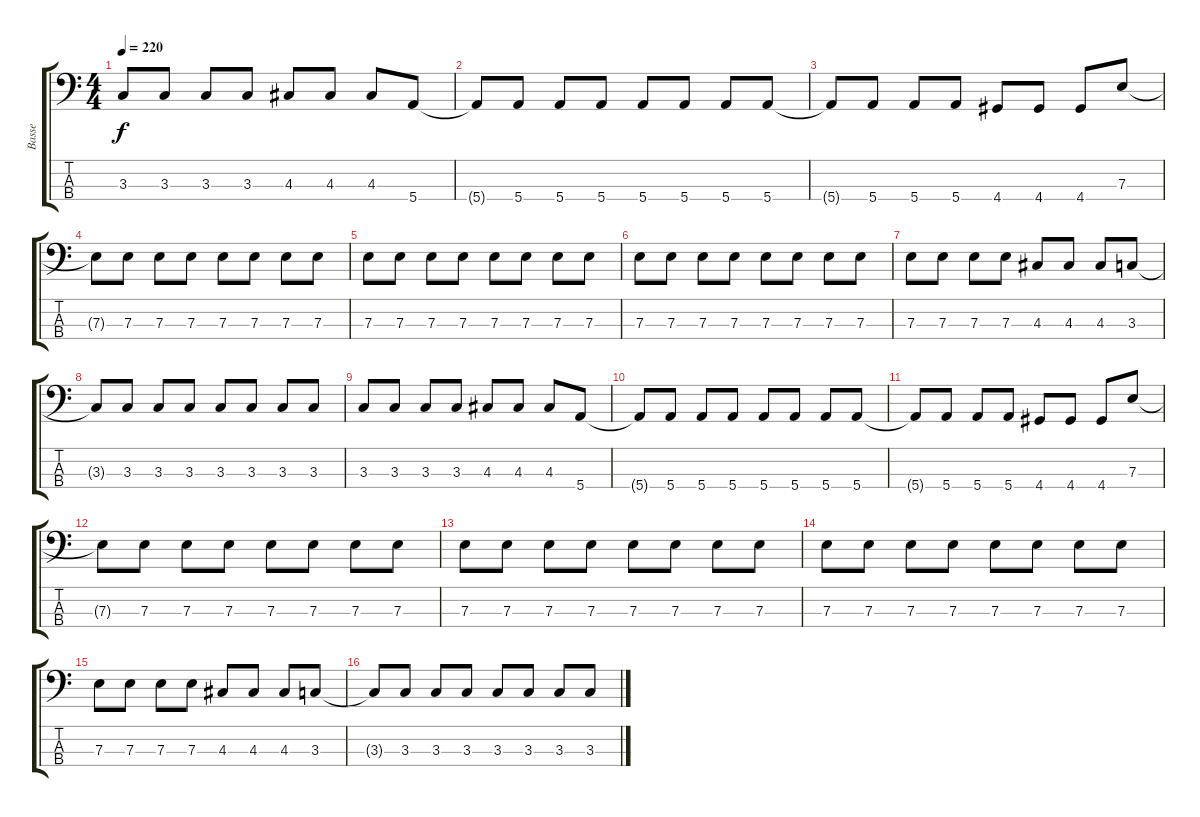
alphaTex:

\track ("Basse" "Basse") {instrument electricbasspick}
\staff {score tabs}
\tuning (G2 D2 A1 E1) {hide}
\ts (4 4)
\tempo 220
\clef f4
\ks c
3.3.8{dy f} 3.3.8 3.3.8 3.3.8 4.3.8 4.3.8 4.3.8 5.4.8 |
5.4{t}.8 5.4.8 5.4.8 5.4.8 5.4.8 5.4.8 5.4.8 5.4.8 |
5.4{t}.8 5.4.8 5.4.8 5.4.8 4.4.8 4.4.8 4.4.8 7.3.8 |
7.3{t}.8 7.3.8 7.3.8 7.3.8 7.3.8 7.3.8 7.3.8 7.3.8 |
7.3.8 7.3.8 7.3.8 7.3.8 7.3.8 7.3.8 7.3.8 7.3.8 |
7.3.8 7.3.8 7.3.8 7.3.8 7.3.8 7.3.8 7.3.8 7.3.8 |
7.3.8 7.3.8 7.3.8 7.3.8 4.3.8 4.3.8 4.3.8 3.3.8 |
3.3{t}.8 3.3.8 3.3.8 3.3.8 3.3.8 3.3.8 3.3.8 3.3.8 |
3.3.8 3.3.8 3.3.8 3.3.8 4.3.8 4.3.8 4.3.8 5.4.8 |
5.4{t}.8 5.4.8 5.4.8 5.4.8 5.4.8 5.4.8 5.4.8 5.4.8 |
5.4{t}.8 5.4.8 5.4.8 5.4.8 4.4.8 4.4.8 4.4.8 7.3.8 |
7.3{t}.8 7.3.8 7.3.8 7.3.8 7.3.8 7.3.8 7.3.8 7.3.8 |
7.3.8 7.3.8 7.3.8 7.3.8 7.3.8 7.3.8 7.3.8 7.3.8 |
7.3.8 7.3.8 7.3.8 7.3.8 7.3.8 7.3.8 7.3.8 7.3.8 |
7.3.8 7.3.8 7.3.8 7.3.8 4.3.8 4.3.8 4.3.8 3.3.8 |
3.3{t}.8 3.3.8 3.3.8 3.3.8 3.3.8 3.3.8 3.3.8 3.3.8
